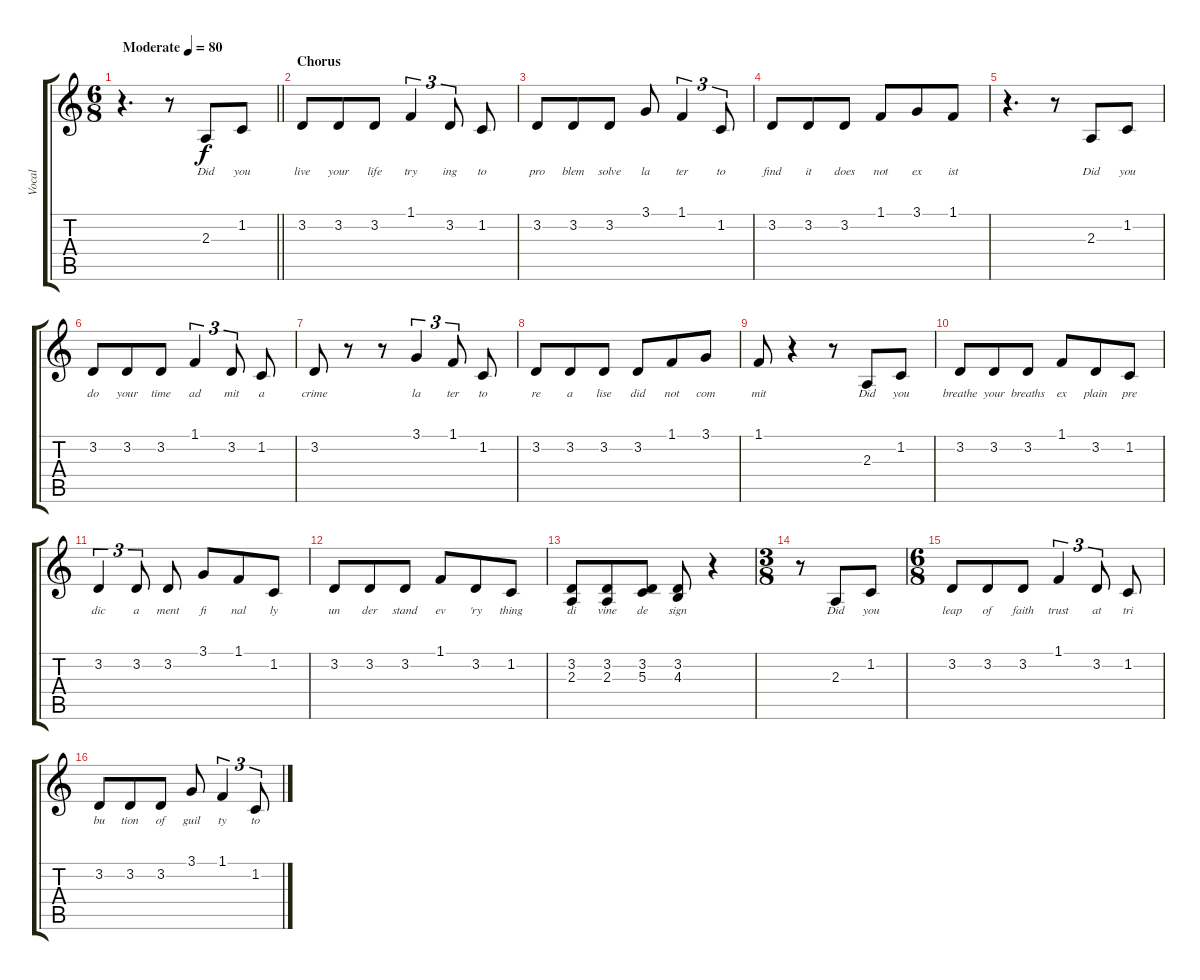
\track ("Vocal" "Vocal") {instrument acousticgrandpiano}
\staff {score tabs}
\tuning (E4 B3 G3 D3 A2 E2) {hide}
\ts (6 8)
\tempo (80 "Moderate")
\clef g2
\barLineRight lightlight
\ks c
r.4{d dy f instrument acousticgrandpiano} r.8 2.3.8{lyrics (0 "Did") lyrics (1 "") lyrics (2 "") lyrics (3 "") lyrics (4 "")} 1.2.8{lyrics (0 "you") lyrics (1 "") lyrics (2 "") lyrics (3 "") lyrics (4 "")} |
\section ("" "Chorus")
3.2.8{lyrics (0 "live") lyrics (1 "") lyrics (2 "") lyrics (3 "") lyrics (4 "")} 3.2.8{lyrics (0 "your") lyrics (1 "") lyrics (2 "") lyrics (3 "") lyrics (4 "")} 3.2.8{lyrics (0 "life") lyrics (1 "") lyrics (2 "") lyrics (3 "") lyrics (4 "")} 1.1.4{tu (3 2) lyrics (0 "try") lyrics (1 "") lyrics (2 "") lyrics (3 "") lyrics (4 "")} 3.2.8{tu (3 2) lyrics (0 "ing") lyrics (1 "") lyrics (2 "") lyrics (3 "") lyrics (4 "")} 1.2.8{lyrics (0 "to") lyrics (1 "") lyrics (2 "") lyrics (3 "") lyrics (4 "")} |
3.2.8{lyrics (0 "pro") lyrics (1 "") lyrics (2 "") lyrics (3 "") lyrics (4 "")} 3.2.8{lyrics (0 "blem") lyrics (1 "") lyrics (2 "") lyrics (3 "") lyrics (4 "")} 3.2.8{lyrics (0 "solve") lyrics (1 "") lyrics (2 "") lyrics (3 "") lyrics (4 "")} 3.1.8{lyrics (0 "la") lyrics (1 "") lyrics (2 "") lyrics (3 "") lyrics (4 "")} 1.1.4{tu (3 2) lyrics (0 "ter") lyrics (1 "") lyrics (2 "") lyrics (3 "") lyrics (4 "")} 1.2.8{tu (3 2) lyrics (0 "to") lyrics (1 "") lyrics (2 "") lyrics (3 "") lyrics (4 "")} |
3.2.8{lyrics (0 "find") lyrics (1 "") lyrics (2 "") lyrics (3 "") lyrics (4 "")} 3.2.8{lyrics (0 "it") lyrics (1 "") lyrics (2 "") lyrics (3 "") lyrics (4 "")} 3.2.8{lyrics (0 "does") lyrics (1 "") lyrics (2 "") lyrics (3 "") lyrics (4 "")} 1.1.8{lyrics (0 "not") lyrics (1 "") lyrics (2 "") lyrics (3 "") lyrics (4 "")} 3.1.8{lyrics (0 "ex") lyrics (1 "") lyrics (2 "") lyrics (3 "") lyrics (4 "")} 1.1.8{lyrics (0 "ist") lyrics (1 "") lyrics (2 "") lyrics (3 "") lyrics (4 "")} |
r.4{d} r.8 2.3.8{lyrics (0 "Did") lyrics (1 "") lyrics (2 "") lyrics (3 "") lyrics (4 "")} 1.2.8{lyrics (0 "you") lyrics (1 "") lyrics (2 "") lyrics (3 "") lyrics (4 "")} |
3.2.8{lyrics (0 "do") lyrics (1 "") lyrics (2 "") lyrics (3 "") lyrics (4 "")} 3.2.8{lyrics (0 "your") lyrics (1 "") lyrics (2 "") lyrics (3 "") lyrics (4 "")} 3.2.8{lyrics (0 "time") lyrics (1 "") lyrics (2 "") lyrics (3 "") lyrics (4 "")} 1.1.4{tu (3 2) lyrics (0 "ad") lyrics (1 "") lyrics (2 "") lyrics (3 "") lyrics (4 "")} 3.2.8{tu (3 2) lyrics (0 "mit") lyrics (1 "") lyrics (2 "") lyrics (3 "") lyrics (4 "")} 1.2.8{lyrics (0 "a") lyrics (1 "") lyrics (2 "") lyrics (3 "") lyrics (4 "")} |
3.2.8{lyrics (0 "crime") lyrics (1 "") lyrics (2 "") lyrics (3 "") lyrics (4 "")} r.8 r.8 3.1.4{tu (3 2) lyrics (0 "la") lyrics (1 "") lyrics (2 "") lyrics (3 "") lyrics (4 "")} 1.1.8{tu (3 2) lyrics (0 "ter") lyrics (1 "") lyrics (2 "") lyrics (3 "") lyrics (4 "")} 1.2.8{lyrics (0 "to") lyrics (1 "") lyrics (2 "") lyrics (3 "") lyrics (4 "")} |
3.2.8{lyrics (0 "re") lyrics (1 "") lyrics (2 "") lyrics (3 "") lyrics (4 "")} 3.2.8{lyrics (0 "a") lyrics (1 "") lyrics (2 "") lyrics (3 "") lyrics (4 "")} 3.2.8{lyrics (0 "lise") lyrics (1 "") lyrics (2 "") lyrics (3 "") lyrics (4 "")} 3.2.8{lyrics (0 "did") lyrics (1 "") lyrics (2 "") lyrics (3 "") lyrics (4 "")} 1.1.8{lyrics (0 "not") lyrics (1 "") lyrics (2 "") lyrics (3 "") lyrics (4 "")} 3.1.8{lyrics (0 "com") lyrics (1 "") lyrics (2 "") lyrics (3 "") lyrics (4 "")} |
1.1.8{lyrics (0 "mit") lyrics (1 "") lyrics (2 "") lyrics (3 "") lyrics (4 "")} r.4 r.8 2.3.8{lyrics (0 "Did") lyrics (1 "") lyrics (2 "") lyrics (3 "") lyrics (4 "")} 1.2.8{lyrics (0 "you") lyrics (1 "") lyrics (2 "") lyrics (3 "") lyrics (4 "")} |
3.2.8{lyrics (0 "breathe") lyrics (1 "") lyrics (2 "") lyrics (3 "") lyrics (4 "")} 3.2.8{lyrics (0 "your") lyrics (1 "") lyrics (2 "") lyrics (3 "") lyrics (4 "")} 3.2.8{lyrics (0 "breaths") lyrics (1 "") lyrics (2 "") lyrics (3 "") lyrics (4 "")} 1.1.8{lyrics (0 "ex") lyrics (1 "") lyrics (2 "") lyrics (3 "") lyrics (4 "")} 3.2.8{lyrics (0 "plain") lyrics (1 "") lyrics (2 "") lyrics (3 "") lyrics (4 "")} 1.2.8{lyrics (0 "pre") lyrics (1 "") lyrics (2 "") lyrics (3 "") lyrics (4 "")} |
3.2.4{tu (3 2) lyrics (0 "dic") lyrics (1 "") lyrics (2 "") lyrics (3 "") lyrics (4 "")} 3.2.8{tu (3 2) lyrics (0 "a") lyrics (1 "") lyrics (2 "") lyrics (3 "") lyrics (4 "")} 3.2.8{lyrics (0 "ment") lyrics (1 "") lyrics (2 "") lyrics (3 "") lyrics (4 "")} 3.1.8{lyrics (0 "fi") lyrics (1 "") lyrics (2 "") lyrics (3 "") lyrics (4 "")} 1.1.8{lyrics (0 "nal") lyrics (1 "") lyrics (2 "") lyrics (3 "") lyrics (4 "")} 1.2.8{lyrics (0 "ly") lyrics (1 "") lyrics (2 "") lyrics (3 "") lyrics (4 "")} |
3.2.8{lyrics (0 "un") lyrics (1 "") lyrics (2 "") lyrics (3 "") lyrics (4 "")} 3.2.8{lyrics (0 "der") lyrics (1 "") lyrics (2 "") lyrics (3 "") lyrics (4 "")} 3.2.8{lyrics (0 "stand") lyrics (1 "") lyrics (2 "") lyrics (3 "") lyrics (4 "")} 1.1.8{lyrics (0 "ev") lyrics (1 "") lyrics (2 "") lyrics (3 "") lyrics (4 "")} 3.2.8{lyrics (0 "'ry") lyrics (1 "") lyrics (2 "") lyrics (3 "") lyrics (4 "")} 1.2.8{lyrics (0 "thing") lyrics (1 "") lyrics (2 "") lyrics (3 "") lyrics (4 "")} |
(3.2 2.3).8{lyrics (0 "di") lyrics (1 "") lyrics (2 "") lyrics (3 "") lyrics (4 "")} (3.2 2.3).8{lyrics (0 "vine") lyrics (1 "") lyrics (2 "") lyrics (3 "") lyrics (4 "")} (3.2 5.3).8{lyrics (0 "de") lyrics (1 "") lyrics (2 "") lyrics (3 "") lyrics (4 "")} (3.2 4.3).8{lyrics (0 "sign") lyrics (1 "") lyrics (2 "") lyrics (3 "") lyrics (4 "")} r.4 |
\ts (3 8)
r.8 2.3.8{lyrics (0 "Did") lyrics (1 "") lyrics (2 "") lyrics (3 "") lyrics (4 "")} 1.2.8{lyrics (0 "you") lyrics (1 "") lyrics (2 "") lyrics (3 "") lyrics (4 "")} |
\ts (6 8)
3.2.8{lyrics (0 "leap") lyrics (1 "") lyrics (2 "") lyrics (3 "") lyrics (4 "")} 3.2.8{lyrics (0 "of") lyrics (1 "") lyrics (2 "") lyrics (3 "") lyrics (4 "")} 3.2.8{lyrics (0 "faith") lyrics (1 "") lyrics (2 "") lyrics (3 "") lyrics (4 "")} 1.1.4{tu (3 2) lyrics (0 "trust") lyrics (1 "") lyrics (2 "") lyrics (3 "") lyrics (4 "")} 3.2.8{tu (3 2) lyrics (0 "at") lyrics (1 "") lyrics (2 "") lyrics (3 "") lyrics (4 "")} 1.2.8{lyrics (0 "tri") lyrics (1 "") lyrics (2 "") lyrics (3 "") lyrics (4 "")} |
3.2.8{lyrics (0 "bu") lyrics (1 "") lyrics (2 "") lyrics (3 "") lyrics (4 "")} 3.2.8{lyrics (0 "tion") lyrics (1 "") lyrics (2 "") lyrics (3 "") lyrics (4 "")} 3.2.8{lyrics (0 "of") lyrics (1 "") lyrics (2 "") lyrics (3 "") lyrics (4 "")} 3.1.8{lyrics (0 "guil") lyrics (1 "") lyrics (2 "") lyrics (3 "") lyrics (4 "")} 1.1.4{tu (3 2) lyrics (0 "ty") lyrics (1 "") lyrics (2 "") lyrics (3 "") lyrics (4 "")} 1.2.8{tu (3 2) lyrics (0 "to") lyrics (1 "") lyrics (2 "") lyrics (3 "") lyrics (4 "")}
